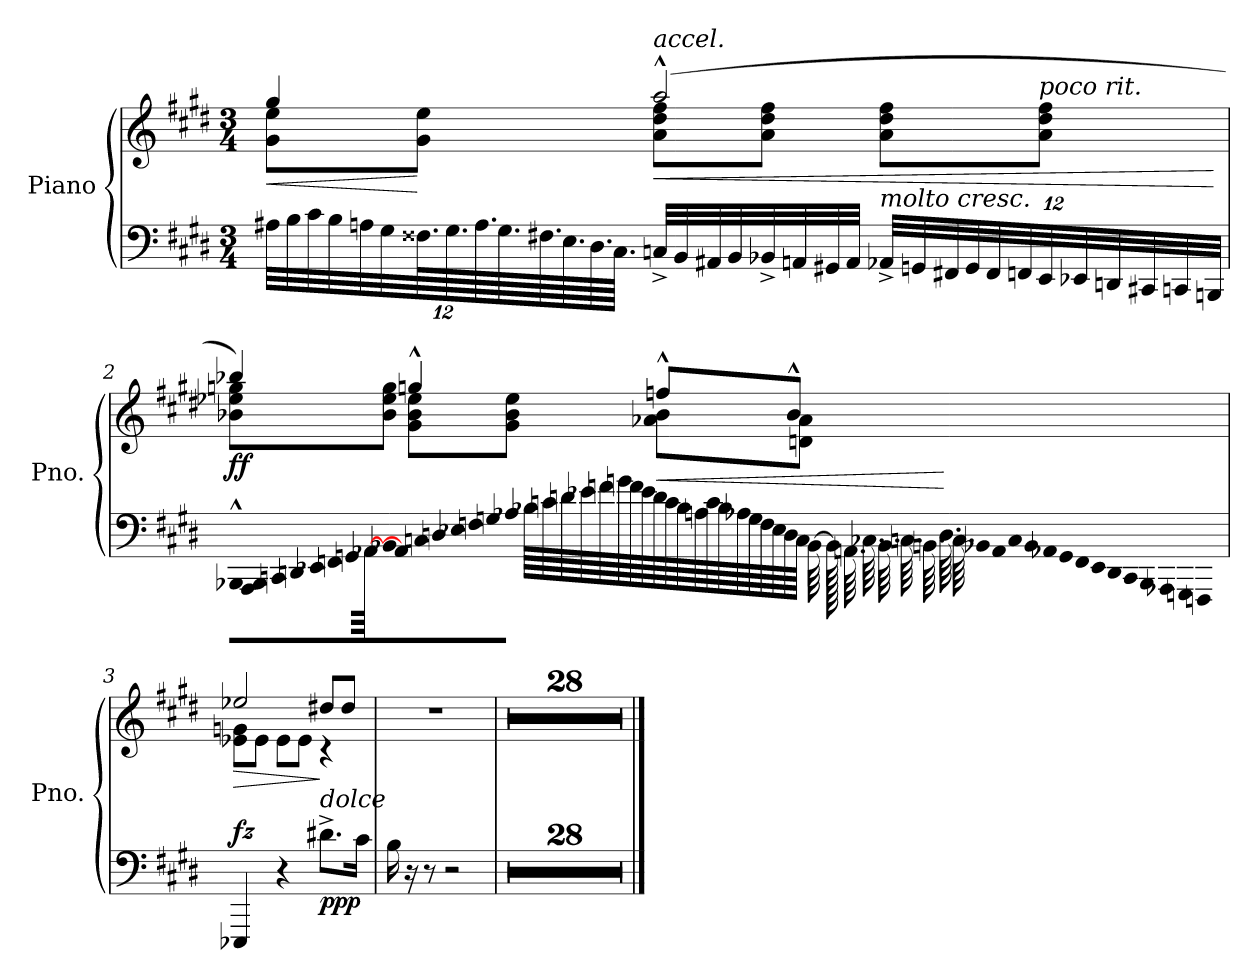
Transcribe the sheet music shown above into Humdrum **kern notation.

**kern	**kern	**dynam
*part1	*part1	*part1
*staff2	*staff1	*staff1/2
*I"Piano	*	*
*I'Pno.	*	*
*clefF4	*clefG2	*
*k[f#c#g#d#]	*k[f#c#g#d#]	*
*M3/4	*M3/4	*
*MM50	*MM50	*
*Xbrackettup	*	*
=1	=1	=1
!	!LO:TX:a:i:t=poco rit.	!
!	!	!LO:HP:b
*	*^	*
48A#X\LLL	4gg#/	8g#\ 8ee\L	<
48B\	.	.	.
48c#\	.	.	.
48B\	.	.	.
48An\	.	.	.
48G#\	.	.	.
*Xtuplet	*	*	*
96.F##X\L	.	8g#\ 8ee\J	[
96.G#\	.	.	.
96.A\	.	.	.
96.G#\	.	.	.
96.F#X\	.	.	.
96.E\	.	.	.
96.D#\	.	.	.
96.C#\JJJJ	.	.	.
!	!LO:TX:a:i:t=accel.	!	!
!	!	!	!LO:HP:b
32Cn^/LLL	(2aa^^/	8a\ 8dd#\ 8ff#\L	<
32BB/	.	.	.
32AA#X/	.	.	.
32BB/	.	.	.
32BB-X^/	.	8a\ 8dd#\ 8ff#\J	.
32AAn/	.	.	.
32GG#X/	.	.	.
32AA/JJJ	.	.	.
*tuplet	*	*	*
!	!	!LO:TX:b:i:t=molto cresc.	!
48AA-X^/LLL	.	8a\ 8dd#\ 8ff#\L	.
48GGn/	.	.	.
48FF#X/	.	.	.
48GG/	.	.	.
48FF#/	.	.	.
48FFn/	.	.	.
!	!	!LO:TX:a:i:t=poco rit.	!
48EE/	.	8a\ 8dd#\ 8ff#\J	.
48EE-X/	.	.	.
48DDn/	.	.	.
48CC#X/	.	.	.
48CCn/	.	.	.
48BBBn/JJJ	.	.	.
*	*v	*v	*
.	.	[
!!LO:LB:g=z
=2	=2	=2
*Xtuplet	*	*
*	*MM40	*
!	!LO:TX:a:i:t=molto riten.	!
!LO:N:vis=8	!	!LO:DY:b
*	*^	*
640%9BBB-X^^!\L	4bb-X/)	8b-X\ 8ee-X\ 8ggn\L	ff
!LO:N:vis=8	!	!	!
640%9AAA!\	.	.	.
!LO:N:vis=8	!	!	!
640%9BBB-!\	.	.	.
!LO:N:vis=8	!	!	!
640%9CCn!\	.	.	.
!LO:N:vis=8	!	!	!
640%9DDn!\	.	.	.
!LO:N:vis=8	!	!	!
640%9EE-X!\	.	.	.
!LO:N:vis=8	!	!	!
640%9FFn!\	.	.	.
!LO:N:vis=8	!	!	!
640%9GGn!\	.	.	.
[80AA-X!\	.	.	.
!LO:N:vis=8	!	!	!
960%17BB-X!\	.	8b-\ 8ee-\ 8gg\J	.
640AA-!\]	.	.	.
!LO:N:vis=8	!	!	!
960%17Cn!\	.	.	.
!LO:N:vis=8	!	!	!
960%17Dn!\	.	.	.
!LO:N:vis=8	!	!	!
960%17E-X!\	.	.	.
!LO:N:vis=8	!	!	!
960%17Fn!\	.	.	.
!LO:N:vis=8	!	!	!
960%17Gn!\	.	.	.
!LO:N:vis=8	!	!	!
960%17A-X!\J	.	.	.
.	4ggn^^/	8g#\ 8b-\ 8ee-\L	.
80B-X!\L	.	.	.
80cn!\	.	.	.
80dn!\	.	.	.
80e-X!\	.	.	.
80fn!\	.	.	.
80gn!\	.	.	.
80f!\	.	.	.
80e-!\	.	.	.
80d!\	.	.	.
80c!\	.	.	.
.	.	8g#\ 8b-\ 8ee-\J	.
80B-!\	.	.	.
80An!\	.	.	.
80c!\	.	.	.
80B-!\	.	.	.
80A-X!\	.	.	.
80G!\	.	.	.
80F!\	.	.	.
80E-!\	.	.	.
80D!\	.	.	.
80C!\J	.	.	.
!	!	!	!LO:HP:b
.	8ffn^^/L	8a-X\ 8b-\L	<
[80BB-!\L	.	.	.
320BB-!\L]	.	.	.
96.AAn!\	.	.	.
96.C-X!\	.	.	.
96.BB-!\	.	.	.
96.Cn!\	.	.	.
96.BBn!\	.	.	.
96.D!\	.	.	.
96.C!\	.	.	.
.	8b-^^/J	8dn\ 8a-\J	.
!LO:N:vis=8	!	!	!
1920%17BB-X!\	.	.	.
!LO:N:vis=8	!	!	!
1920%17AA!\	.	.	.
!LO:N:vis=8	!	!	!
1920%17C!\	.	.	.
!LO:N:vis=8	!	!	!
1920%17BB-!\	.	.	.
!LO:N:vis=8	!	!	!
1920%17AA-X!\	.	.	.
!LO:N:vis=8	!	!	!
1920%17GG!\	.	.	.
!LO:N:vis=8	!	!	!
1920%17FF!\	.	.	.
!LO:N:vis=8	!	!	!
1920%17EE-!\	.	.	.
!LO:N:vis=8	!	!	!
1920%17DD!\	.	.	.
!LO:N:vis=8	!	!	!
1920%17CC!\	.	.	.
!LO:N:vis=8	!	!	!
1920%17BBB-!\	.	.	.
!LO:N:vis=8	!	!	!
1920%17AAA-X!\	.	.	.
!LO:N:vis=8	!	!	!
1920%17GGGn!\	.	.	.
!LO:N:vis=8	!	!	!
1920%17FFFn!\J	.	.	.
1920ryy	.	.	.
*	*v	*v	*
.	.	[
!!LO:LB:g=z
=3	=3	=3
!	!	!LO:HP:b
*	*^	*
!	!	!	!LO:DY:n=1:a=2
4EEE-X/	2ee-X/	8e-X\ 8gn\L	> fz
.	.	8e-\J	.
4r	.	8e-\L	.
.	.	8e-\J	.
!	!LO:TX:b:i:t=dolce	!	!
!	!	!	!LO:DY:n=2:b=2
!	!	!	!LO:DY:n=3:b
8.d#X^\L	8dd#X/L	4r	] pp p
.	8dd#/J	.	.
16c#\Jk	.	.	.
*	*v	*v	*
=4	=4	=4
16B\	2.r	.
16r	.	.
8r	.	.
2r	.	.
=5	=5	=5
2.r	2.r	.
=6	=6	=6
2.r	2.r	.
=7	=7	=7
2.r	2.r	.
=8	=8	=8
2.r	2.r	.
=9	=9	=9
2.r	2.r	.
=10	=10	=10
2.r	2.r	.
=11	=11	=11
2.r	2.r	.
=12	=12	=12
2.r	2.r	.
=13	=13	=13
2.r	2.r	.
=14	=14	=14
2.r	2.r	.
=15	=15	=15
2.r	2.r	.
=16	=16	=16
2.r	2.r	.
=17	=17	=17
2.r	2.r	.
!!LO:LB:g=z
=18	=18	=18
2.r	2.r	.
=19	=19	=19
2.r	2.r	.
=20	=20	=20
2.r	2.r	.
=21	=21	=21
2.r	2.r	.
=22	=22	=22
2.r	2.r	.
=23	=23	=23
2.r	2.r	.
=24	=24	=24
2.r	2.r	.
=25	=25	=25
2.r	2.r	.
=26	=26	=26
2.r	2.r	.
=27	=27	=27
2.r	2.r	.
=28	=28	=28
2.r	2.r	.
=29	=29	=29
2.r	2.r	.
=30	=30	=30
2.r	2.r	.
=31	=31	=31
2.r	2.r	.
=32	=32	=32
2.r	2.r	.
==	==	==
*-	*-	*-
